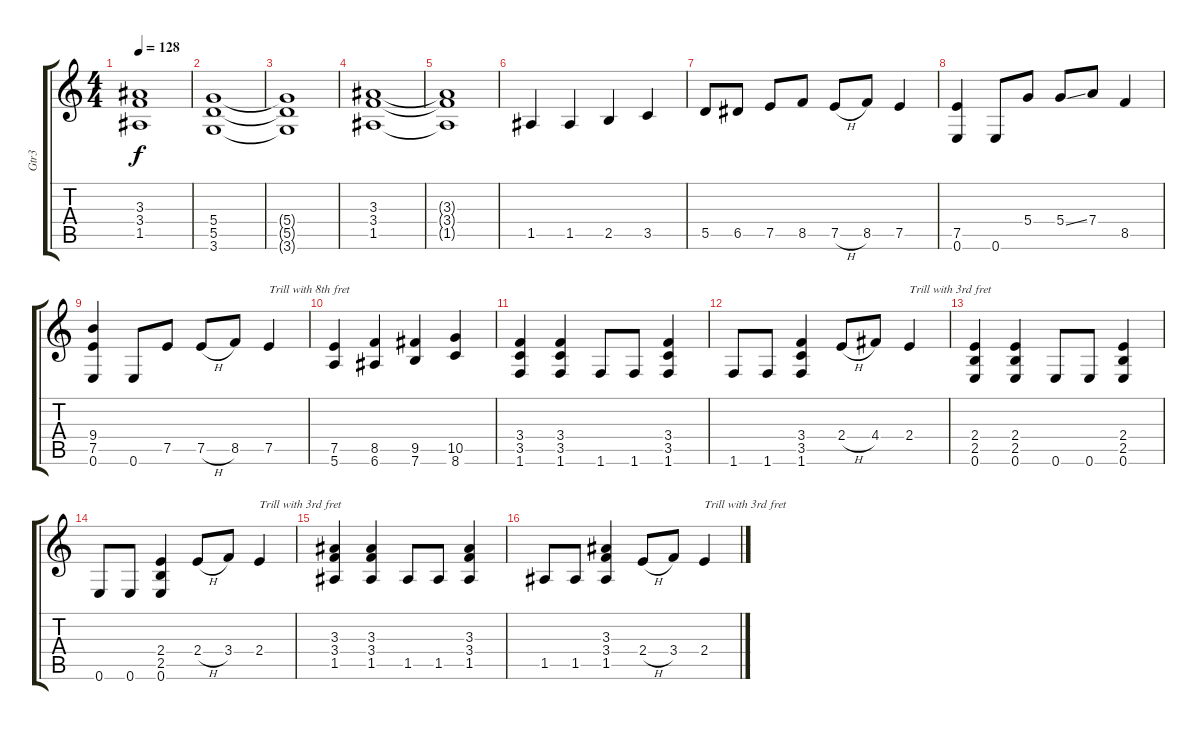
\track ("Gtr3" "Gtr3") {instrument distortionguitar}
\staff {score tabs}
\tuning (E4 B3 G3 D3 A2 E2) {hide}
\ts (4 4)
\tempo 128
\clef g2
\ks c
(3.3{t} 3.4{t} 1.5{t}).1{dy f} |
(5.4 5.5 3.6).1 |
(5.4{t} 5.5{t} 3.6{t}).1 |
(3.3 3.4 1.5).1 |
(3.3{t} 3.4{t} 1.5{t}).1 |
1.5.4 1.5.4 2.5.4 3.5.4 |
5.5.8 6.5.8 7.5.8 8.5.8 7.5{h}.8 8.5.8 7.5.4 |
(7.5 0.6).4 0.6.8 5.4.8 5.4{ss}.8 7.4.8 8.5.4 |
(9.4 7.5 0.6).4 0.6.8 7.5.8 7.5{h}.8 8.5.8 7.5.4{txt "Trill with 8th fret"} |
(7.5 5.6).4 (8.5 6.6).4 (9.5 7.6).4 (10.5 8.6).4 |
(3.4 3.5 1.6).4 (3.4 3.5 1.6).4 1.6.8 1.6.8 (3.4 3.5 1.6).4 |
1.6.8 1.6.8 (3.4 3.5 1.6).4 2.4{h}.8 4.4.8 2.4.4{txt "Trill with 3rd fret"} |
(2.4 2.5 0.6).4 (2.4 2.5 0.6).4 0.6.8 0.6.8 (2.4 2.5 0.6).4 |
0.6.8 0.6.8 (2.4 2.5 0.6).4 2.4{h}.8 3.4.8 2.4.4{txt "Trill with 3rd fret"} |
(3.3 3.4 1.5).4 (3.3 3.4 1.5).4 1.5.8 1.5.8 (3.3 3.4 1.5).4 |
1.5.8 1.5.8 (3.3 3.4 1.5).4 2.4{h}.8 3.4.8 2.4.4{txt "Trill with 3rd fret"}
